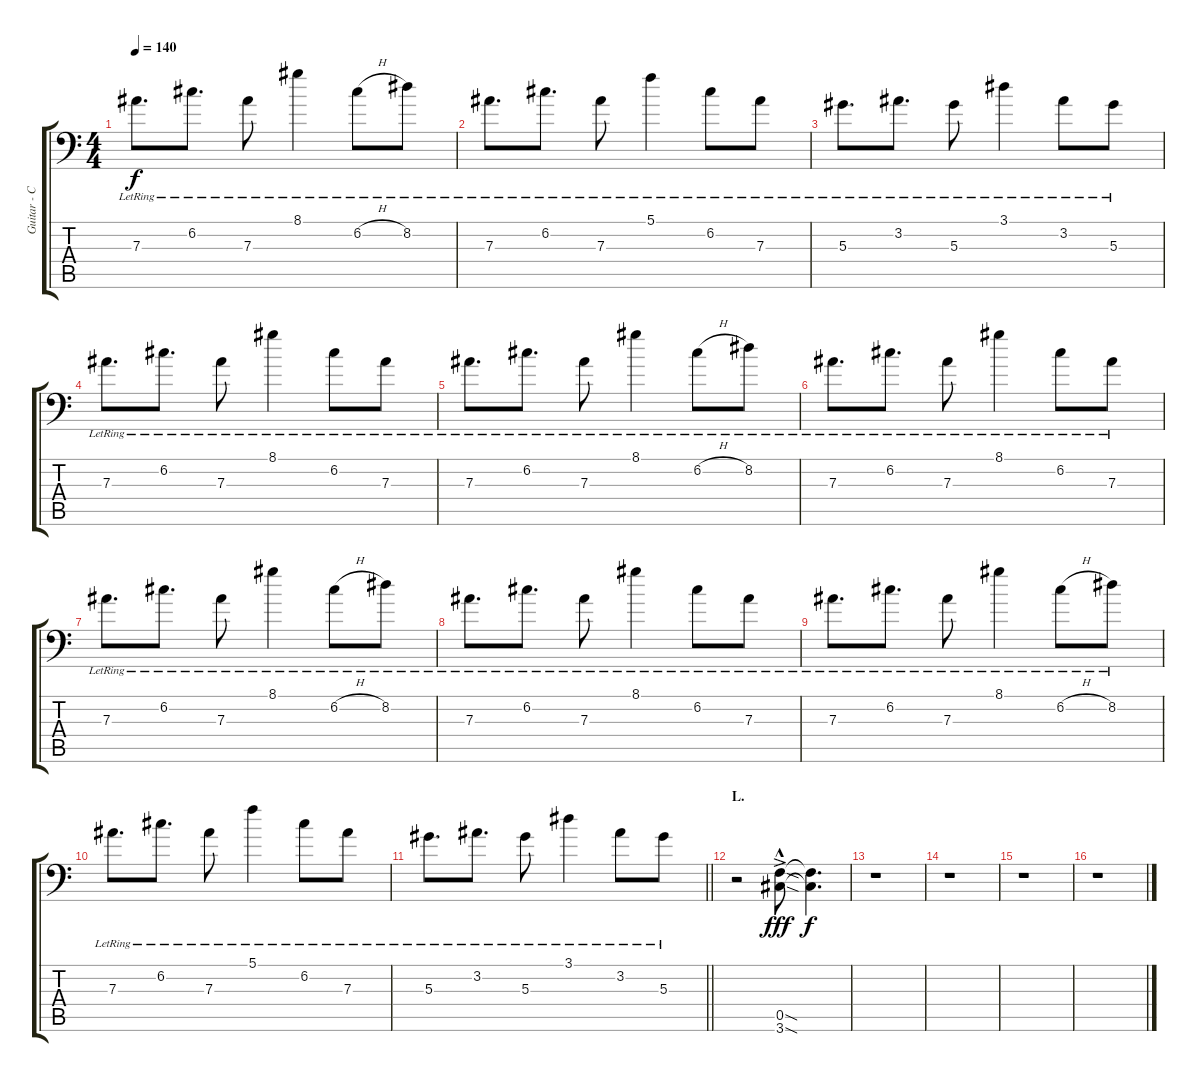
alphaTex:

\track ("Guitar - Center" "Guitar - C") {instrument overdrivenguitar}
\staff {score tabs}
\tuning (C4 G3 Eb3 Bb2 F2 Bb1) {hide}
\ts (4 4)
\tempo 140
\clef f4
\ks c
7.3{lr}.8{d dy f} 6.2{lr}.8{d} 7.3{lr}.8 8.1{lr}.4 6.2{h lr}.8 8.2{lr}.8 |
7.3{lr}.8{d} 6.2{lr}.8{d} 7.3{lr}.8 5.1{lr}.4 6.2{lr}.8 7.3{lr}.8 |
5.3{lr}.8{d} 3.2{lr}.8{d} 5.3{lr}.8 3.1{lr}.4 3.2{lr}.8 5.3{lr}.8 |
7.3{lr}.8{d} 6.2{lr}.8{d} 7.3{lr}.8 8.1{lr}.4 6.2{lr}.8 7.3{lr}.8 |
7.3{lr}.8{d} 6.2{lr}.8{d} 7.3{lr}.8 8.1{lr}.4 6.2{h lr}.8 8.2{lr}.8 |
7.3{lr}.8{d} 6.2{lr}.8{d} 7.3{lr}.8 8.1{lr}.4 6.2{lr}.8 7.3{lr}.8 |
7.3{lr}.8{d} 6.2{lr}.8{d} 7.3{lr}.8 8.1{lr}.4 6.2{h lr}.8 8.2{lr}.8 |
7.3{lr}.8{d} 6.2{lr}.8{d} 7.3{lr}.8 8.1{lr}.4 6.2{lr}.8 7.3{lr}.8 |
7.3{lr}.8{d} 6.2{lr}.8{d} 7.3{lr}.8 8.1{lr}.4 6.2{h lr}.8 8.2{lr}.8 |
7.3{lr}.8{d} 6.2{lr}.8{d} 7.3{lr}.8 5.1{lr}.4 6.2{lr}.8 7.3{lr}.8 |
\barLineRight lightlight
5.3{lr}.8{d} 3.2{lr}.8{d} 5.3{lr}.8 3.1{lr}.4 3.2{lr}.8 5.3{lr}.8 |
\section ("" "L.")
r.2 (0.5{sod ac} 3.6{sod hac}).8{dy fff volume 16 instrument whistle} (0.5{t} 3.6{t}).4{d dy f} |
r.1 |
r.1 |
r.1 |
r.1
